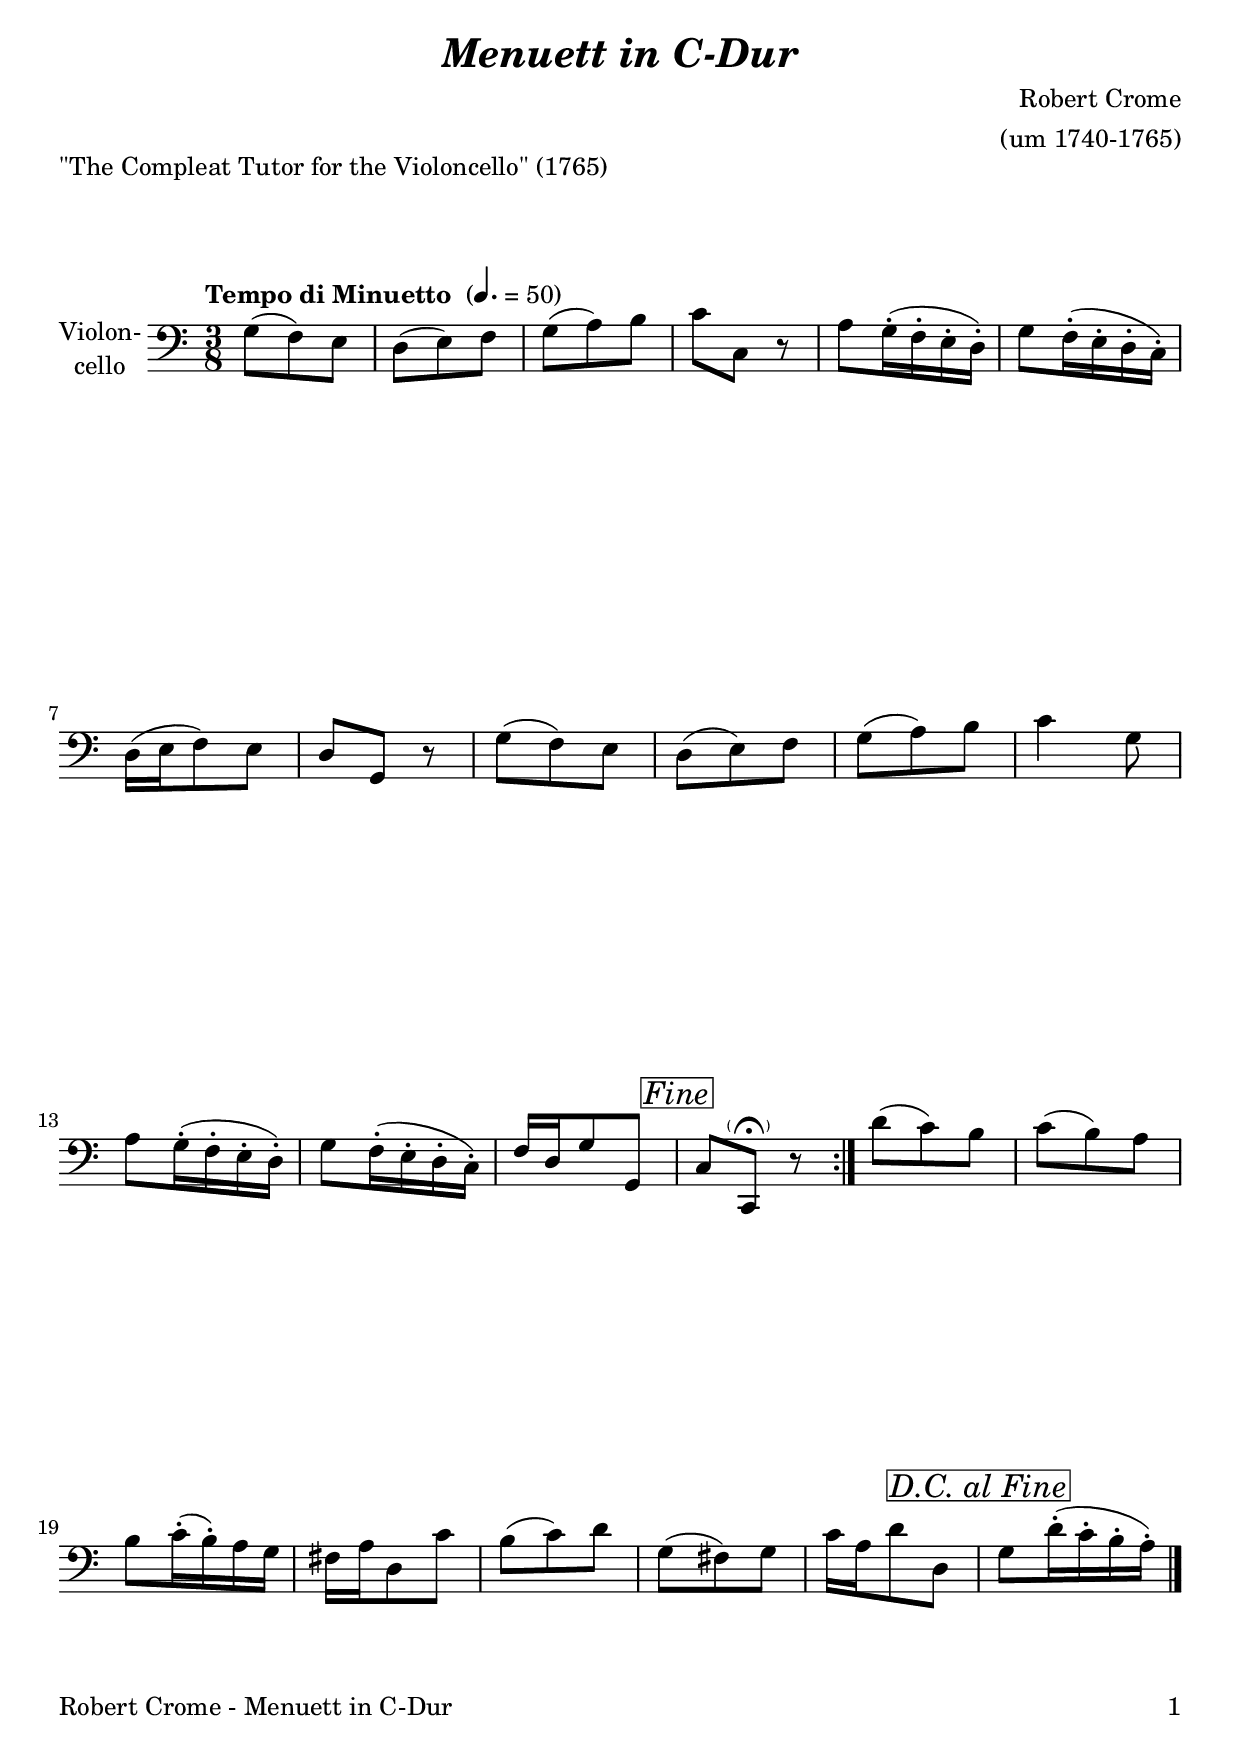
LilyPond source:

\version "2.24.1"
\include "deutsch.ly"

#(set-global-staff-size 22)

\header {
  title     = \markup \bold \italic "Menuett in C-Dur"
  composer  = "Robert Crome"
  arranger  = "(um 1740-1765)"
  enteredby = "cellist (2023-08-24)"
  piece     = "\"The Compleat Tutor for the Violoncello\" (1765)"
}

voiceconsts = {
  \key c \major
  \time 3/8
  \clef "bass"
%  \numericTimeSignature
  \compressEmptyMeasures
  % Set default beaming for all staves
%  \set Timing.beamExceptions = #'()
%  \set Timing.baseMoment     = #(ly:make-moment 1 4)
%  \set Timing.beatStructure  = #'(1 1 1)
  \tempo "Tempo di Minuetto " 4.=50
}

mist = "string ensemble 1"
mivl = "violin"
miba = "cello"
mipz = "pizzicato strings"

dcaf = \mark \markup \box \italic "D.C. al Fine"
fine = \mark \markup \box \italic "Fine"
pori = \markup \italic "poco rit."

va = \relative c' {
  \voiceconsts

  \repeat volta 2 {
    g8( f) e
    d( e) f
    g( a) h
    c c, r
    a' g16(-. f-. e-. d)-.
    g8 f16(-. e-. d-. c)-.
    d( e f8) e
    d g, r

    g'( f) e
    d( e) f
    g( a) h
    c4 g8
    a g16(-. f-. e-. d)-.
    g8 f16(-. e-. d-. c)-.
    f d g8 g, \fine
    c c,\parenthesize\fermata r
  }
  d''( c) h
  c( h) a
  h c16(-. h)-. a g
  fis a d,8 c'
  h( c) d
  g,( fis) g
  c16 a d8 d, \dcaf
  g d'16(-. c-. h-. a)-. \bar "|."
}


music = \new StaffGroup <<
      \new Staff {
	\set Staff.midiInstrument = \miba
	\set Staff.instrumentName = \markup \center-column { "Violon-" "cello" }
	\transpose c c { \va }
      }
>>

\book {
   \paper {
    print-page-number = ##t
    print-first-page-number = ##t
    ragged-last-bottom = ##f
    oddHeaderMarkup = \markup \null
    evenHeaderMarkup = \markup \null
    oddFooterMarkup = \markup {
      \fill-line {
        \if \should-print-page-number
        "Robert Crome - Menuett in C-Dur" \fromproperty #'page:page-number-string
      }
    }
    evenFooterMarkup = \oddFooterMarkup
  } \score {
    \music
    \layout {}
  }

  \score {
    \unfoldRepeats \music

    \midi {
      \context {
        \Score
      }
    }
  }
}